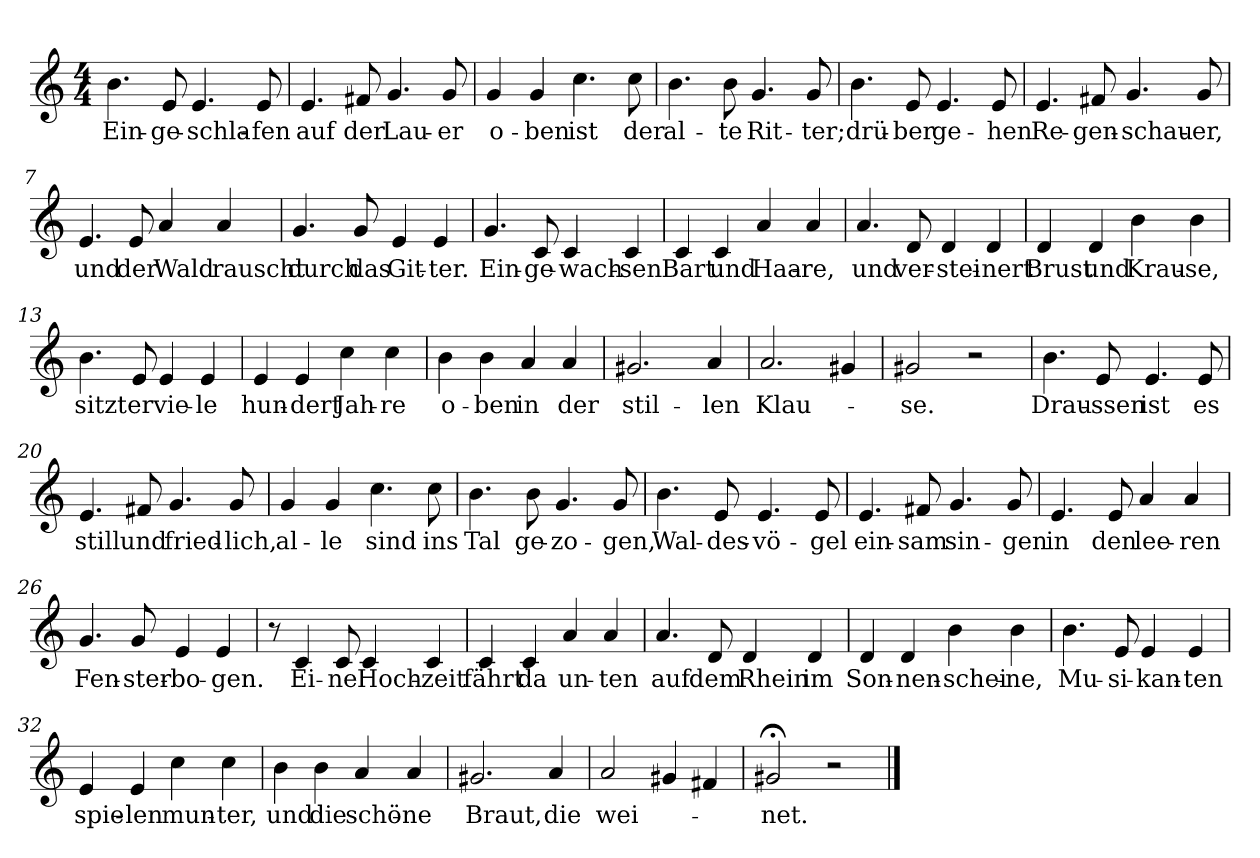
**kern	**text
*part1	*part1
*staff1	*staff1
*clefG2	*
*k[]	*
*M4/4	*
=1	=1
!	!LO:LY:b
4.b\	Ein-
!	!LO:LY:b
8e/	-ge-
!	!LO:LY:b
4.e/	-schla-
!	!LO:LY:b
8e/	-fen
=2	=2
!	!LO:LY:b
4.e/	auf
!	!LO:LY:b
8f#X/	der
!	!LO:LY:b
4.g/	Lau-
!	!LO:LY:b
8g/	-er
=3	=3
!	!LO:LY:b
4g/	o-
!	!LO:LY:b
4g/	-ben
!	!LO:LY:b
4.cc\	ist
!	!LO:LY:b
8cc\	der
=4	=4
!	!LO:LY:b
4.b\	al-
!	!LO:LY:b
8b\	-te
!	!LO:LY:b
4.g/	Rit-
!	!LO:LY:b
8g/	-ter;
=5	=5
!	!LO:LY:b
4.b\	drü-
!	!LO:LY:b
8e/	-ber
!	!LO:LY:b
4.e/	ge-
!	!LO:LY:b
8e/	-hen
=6	=6
!	!LO:LY:b
4.e/	Re-
!	!LO:LY:b
8f#X/	-gen-
!	!LO:LY:b
4.g/	-schau-
!	!LO:LY:b
8g/	-er,
!!LO:LB:g=z
=7	=7
!	!LO:LY:b
4.e/	und
!	!LO:LY:b
8e/	der
!	!LO:LY:b
4a/	Wald
!	!LO:LY:b
4a/	rauscht
=8	=8
!	!LO:LY:b
4.g/	durch
!	!LO:LY:b
8g/	das
!	!LO:LY:b
4e/	Git-
!	!LO:LY:b
4e/	-ter.
=9	=9
!	!LO:LY:b
4.g/	Ein-
!	!LO:LY:b
8c/	-ge-
!	!LO:LY:b
4c/	-wach-
!	!LO:LY:b
4c/	-sen
=10	=10
!	!LO:LY:b
4c/	Bart
!	!LO:LY:b
4c/	und
!	!LO:LY:b
4a/	Haa-
!	!LO:LY:b
4a/	-re,
=11	=11
!	!LO:LY:b
4.a/	und
!	!LO:LY:b
8d/	ver-
!	!LO:LY:b
4d/	-stei-
!	!LO:LY:b
4d/	-nert
=12	=12
!	!LO:LY:b
4d/	Brust
!	!LO:LY:b
4d/	und
!	!LO:LY:b
4b\	Krau-
!	!LO:LY:b
4b\	-se,
!!LO:LB:g=z
=13	=13
!	!LO:LY:b
4.b\	sitzt
!	!LO:LY:b
8e/	er
!	!LO:LY:b
4e/	vie-
!	!LO:LY:b
4e/	-le
=14	=14
!	!LO:LY:b
4e/	hun-
!	!LO:LY:b
4e/	-dert
!	!LO:LY:b
4cc\	Jah-
!	!LO:LY:b
4cc\	-re
=15	=15
!	!LO:LY:b
4b\	o-
!	!LO:LY:b
4b\	-ben
!	!LO:LY:b
4a/	in
!	!LO:LY:b
4a/	der
=16	=16
!	!LO:LY:b
2.g#X/	stil-
!	!LO:LY:b
4a/	-len
=17	=17
!	!LO:LY:b
2.a/	Klau-
4g#X/	.
=18	=18
!	!LO:LY:b
2g#X/	-se.
2r	.
=19	=19
!	!LO:LY:b
4.b\	Drau-
!	!LO:LY:b
8e/	-ssen
!	!LO:LY:b
4.e/	ist
!	!LO:LY:b
8e/	es
=20	=20
!	!LO:LY:b
4.e/	still
!	!LO:LY:b
8f#X/	und
!	!LO:LY:b
4.g/	fried-
!	!LO:LY:b
8g/	-lich,
!!LO:LB:g=z
=21	=21
!	!LO:LY:b
4g/	al-
!	!LO:LY:b
4g/	-le
!	!LO:LY:b
4.cc\	sind
!	!LO:LY:b
8cc\	ins
=22	=22
!	!LO:LY:b
4.b\	Tal
!	!LO:LY:b
8b\	ge-
!	!LO:LY:b
4.g/	-zo-
!	!LO:LY:b
8g/	-gen,
=23	=23
!	!LO:LY:b
4.b\	Wal-
!	!LO:LY:b
8e/	-des-
!	!LO:LY:b
4.e/	-vö-
!	!LO:LY:b
8e/	-gel
=24	=24
!	!LO:LY:b
4.e/	ein-
!	!LO:LY:b
8f#X/	-sam
!	!LO:LY:b
4.g/	sin-
!	!LO:LY:b
8g/	-gen
=25	=25
!	!LO:LY:b
4.e/	in
!	!LO:LY:b
8e/	den
!	!LO:LY:b
4a/	lee-
!	!LO:LY:b
4a/	-ren
=26	=26
!	!LO:LY:b
4.g/	Fen-
!	!LO:LY:b
8g/	-ster-
!	!LO:LY:b
4e/	-bo-
!	!LO:LY:b
4e/	-gen.
=27	=27
8r	.
!	!LO:LY:b
4c/	Ei-
!	!LO:LY:b
8c/	-ne
!	!LO:LY:b
4c/	Hoch-
!	!LO:LY:b
4c/	-zeit
!!LO:LB:g=z
=28	=28
!	!LO:LY:b
4c/	fährt
!	!LO:LY:b
4c/	da
!	!LO:LY:b
4a/	un-
!	!LO:LY:b
4a/	-ten
=29	=29
!	!LO:LY:b
4.a/	auf
!	!LO:LY:b
8d/	dem
!	!LO:LY:b
4d/	Rhein
!	!LO:LY:b
4d/	im
=30	=30
!	!LO:LY:b
4d/	Son-
!	!LO:LY:b
4d/	-nen-
!	!LO:LY:b
4b\	-schei-
!	!LO:LY:b
4b\	-ne,
=31	=31
!	!LO:LY:b
4.b\	Mu-
!	!LO:LY:b
8e/	-si-
!	!LO:LY:b
4e/	-kan-
!	!LO:LY:b
4e/	-ten
=32	=32
!	!LO:LY:b
4e/	spie-
!	!LO:LY:b
4e/	-len
!	!LO:LY:b
4cc\	mun-
!	!LO:LY:b
4cc\	-ter,
=33	=33
!	!LO:LY:b
4b\	und
!	!LO:LY:b
4b\	die
!	!LO:LY:b
4a/	schö-
!	!LO:LY:b
4a/	-ne
=34	=34
!	!LO:LY:b
2.g#X/	Braut,
!	!LO:LY:b
4a/	die
!!LO:LB:g=z
=35	=35
!	!LO:LY:b
2a/	wei-
4g#X/	.
4f#X/	.
=36	=36
!	!LO:LY:b
2g#X;</	-net.
2r	.
==	==
*-	*-
